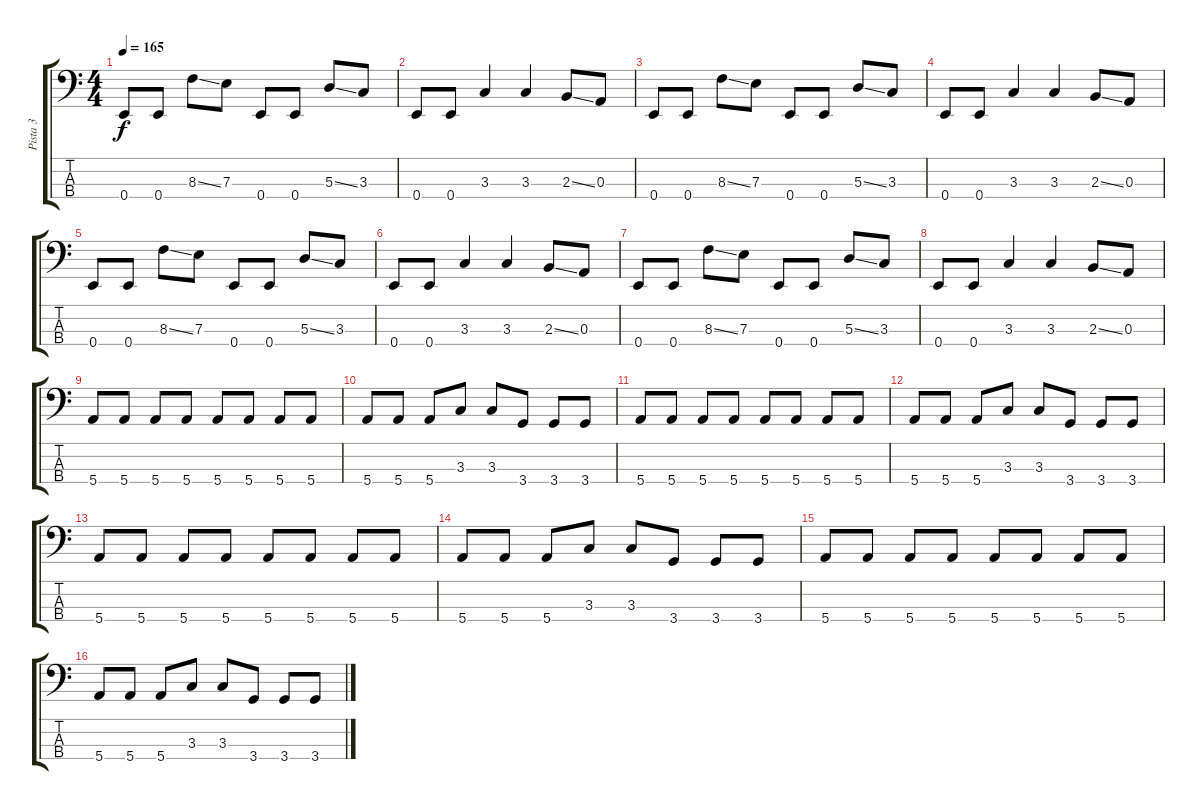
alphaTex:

\track ("Pista 3" "Pista 3") {instrument electricbasspick}
\staff {score tabs}
\tuning (G2 D2 A1 E1) {hide}
\ts (4 4)
\tempo 165
\clef f4
\ks c
0.4.8{dy f} 0.4.8 8.3{ss}.8 7.3.8 0.4.8 0.4.8 5.3{ss}.8 3.3.8 |
0.4.8 0.4.8 3.3.4 3.3.4 2.3{ss}.8 0.3.8 |
0.4.8 0.4.8 8.3{ss}.8 7.3.8 0.4.8 0.4.8 5.3{ss}.8 3.3.8 |
0.4.8 0.4.8 3.3.4 3.3.4 2.3{ss}.8 0.3.8 |
0.4.8 0.4.8 8.3{ss}.8 7.3.8 0.4.8 0.4.8 5.3{ss}.8 3.3.8 |
0.4.8 0.4.8 3.3.4 3.3.4 2.3{ss}.8 0.3.8 |
0.4.8 0.4.8 8.3{ss}.8 7.3.8 0.4.8 0.4.8 5.3{ss}.8 3.3.8 |
0.4.8 0.4.8 3.3.4 3.3.4 2.3{ss}.8 0.3.8 |
5.4.8 5.4.8 5.4.8 5.4.8 5.4.8 5.4.8 5.4.8 5.4.8 |
5.4.8 5.4.8 5.4.8 3.3.8 3.3.8 3.4.8 3.4.8 3.4.8 |
5.4.8 5.4.8 5.4.8 5.4.8 5.4.8 5.4.8 5.4.8 5.4.8 |
5.4.8 5.4.8 5.4.8 3.3.8 3.3.8 3.4.8 3.4.8 3.4.8 |
5.4.8 5.4.8 5.4.8 5.4.8 5.4.8 5.4.8 5.4.8 5.4.8 |
5.4.8 5.4.8 5.4.8 3.3.8 3.3.8 3.4.8 3.4.8 3.4.8 |
5.4.8 5.4.8 5.4.8 5.4.8 5.4.8 5.4.8 5.4.8 5.4.8 |
5.4.8 5.4.8 5.4.8 3.3.8 3.3.8 3.4.8 3.4.8 3.4.8
